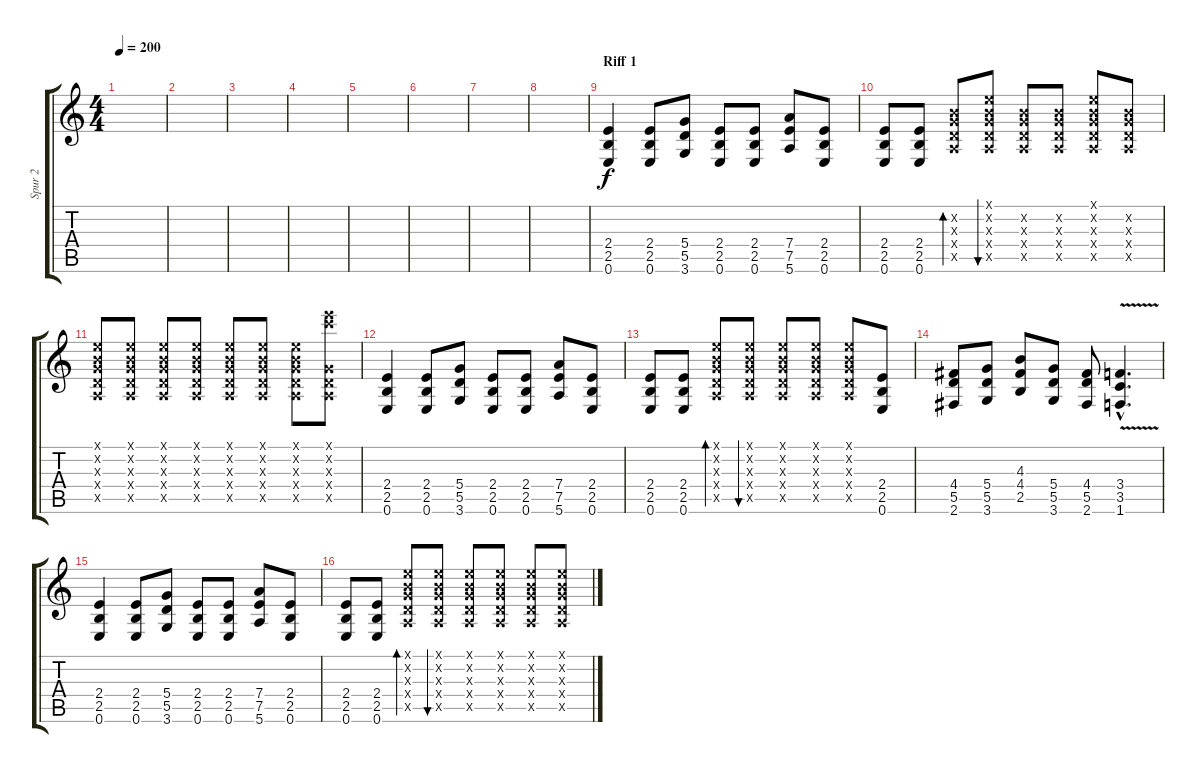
\track ("Spur 2" "Spur 2") {instrument distortionguitar}
\staff {score tabs}
\tuning (E4 B3 G3 D3 A2 E2) {hide}
\ts (4 4)
\tempo 200
\clef g2
\ks c
|
|
|
|
|
|
|
|
\section ("" "Riff 1")
(2.4 2.5 0.6).4 (2.4 2.5 0.6).8 (5.4 5.5 3.6).8 (2.4 2.5 0.6).8 (2.4 2.5 0.6).8 (7.4 7.5 5.6).8 (2.4 2.5 0.6).8 |
(2.4 2.5 0.6).8 (2.4 2.5 0.6).8 (0.2{x} 0.3{x} 0.4{x} 0.5{x}).8{bd 60} (0.1{x} 0.2{x} 0.3{x} 0.4{x} 0.5{x}).8{bu 60} (0.2{x} 0.3{x} 0.4{x} 0.5{x}).8 (0.2{x} 0.3{x} 0.4{x} 0.5{x}).8 (0.1{x} 0.2{x} 0.3{x} 0.4{x} 0.5{x}).8 (0.2{x} 0.3{x} 0.4{x} 0.5{x}).8 |
(0.1{x} 0.2{x} 0.3{x} 0.4{x} 0.5{x}).8 (0.1{x} 0.2{x} 0.3{x} 0.4{x} 0.5{x}).8 (0.1{x} 0.2{x} 0.3{x} 0.4{x} 0.5{x}).8 (0.1{x} 0.2{x} 0.3{x} 0.4{x} 0.5{x}).8 (0.1{x} 0.2{x} 0.3{x} 0.4{x} 0.5{x}).8 (0.1{x} 0.2{x} 0.3{x} 0.4{x} 0.5{x}).8 (0.1{x} 0.2{x} 0.3{x} 0.4{x} 0.5{x}).8 (12.1{x} 13.2{x} 0.3{x} 0.4{x} 0.5{x}).8 |
(2.4 2.5 0.6).4 (2.4 2.5 0.6).8 (5.4 5.5 3.6).8 (2.4 2.5 0.6).8 (2.4 2.5 0.6).8 (7.4 7.5 5.6).8 (2.4 2.5 0.6).8 |
(2.4 2.5 0.6).8 (2.4 2.5 0.6).8 (0.1{x} 0.2{x} 0.3{x} 0.4{x} 0.5{x}).8{bd 60} (0.1{x} 0.2{x} 0.3{x} 0.4{x} 0.5{x}).8{bu 60} (0.1{x} 0.2{x} 0.3{x} 0.4{x} 0.5{x}).8 (0.1{x} 0.2{x} 0.3{x} 0.4{x} 0.5{x}).8 (0.1{x} 0.2{x} 0.3{x} 0.4{x} 0.5{x}).8 (2.4 2.5 0.6).8 |
(4.4 5.5 2.6).8 (5.4 5.5 3.6).8 (4.3 4.4 2.5).8 (5.4 5.5 3.6).8 (4.4 5.5 2.6).8 (3.4{hac} 3.5{hac} 1.6{v hac}).4{d} |
(2.4 2.5 0.6).4 (2.4 2.5 0.6).8 (5.4 5.5 3.6).8 (2.4 2.5 0.6).8 (2.4 2.5 0.6).8 (7.4 7.5 5.6).8 (2.4 2.5 0.6).8 |
(2.4 2.5 0.6).8 (2.4 2.5 0.6).8 (0.1{x} 0.2{x} 0.3{x} 0.4{x} 0.5{x}).8{bd 60} (0.1{x} 0.2{x} 0.3{x} 0.4{x} 0.5{x}).8{bu 60} (0.1{x} 0.2{x} 0.3{x} 0.4{x} 0.5{x}).8 (0.1{x} 0.2{x} 0.3{x} 0.4{x} 0.5{x}).8 (0.1{x} 0.2{x} 0.3{x} 0.4{x} 0.5{x}).8 (0.1{x} 0.2{x} 0.3{x} 0.4{x} 0.5{x}).8
